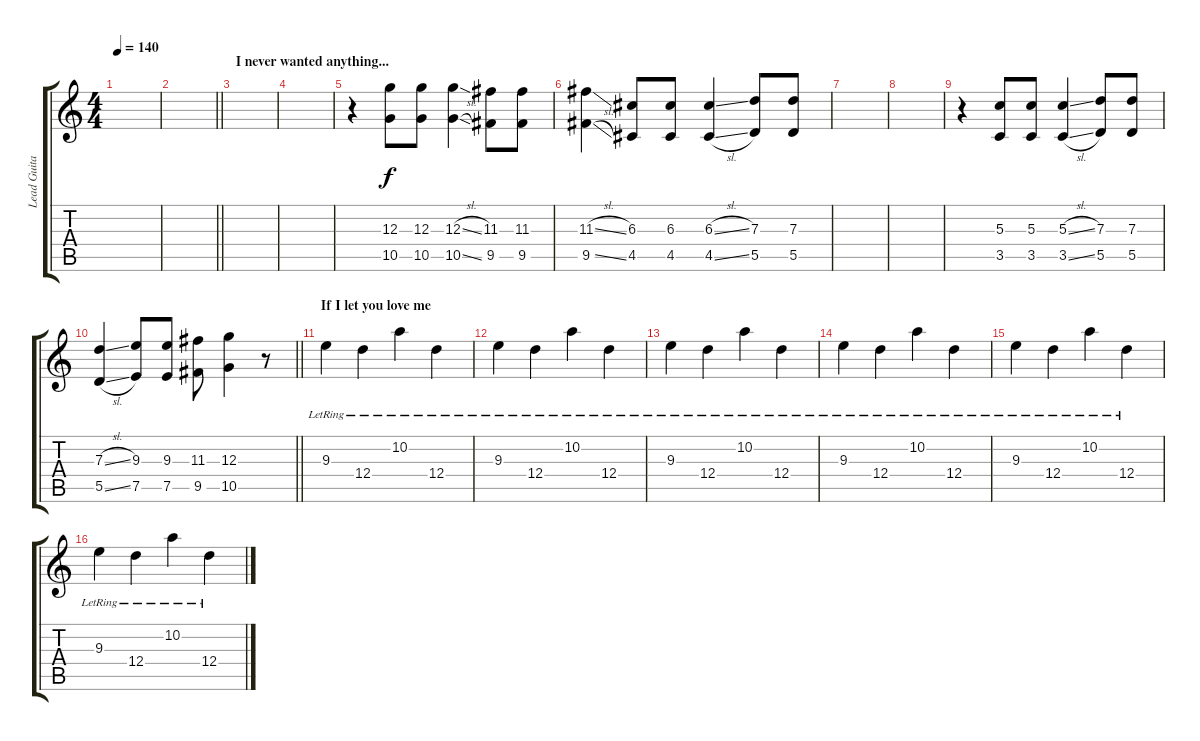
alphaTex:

\track ("Lead Guitar" "Lead Guita") {instrument overdrivenguitar}
\staff {score tabs}
\tuning (E4 B3 G3 D3 A2 E2) {hide}
\ts (4 4)
\tempo 140
\clef g2
\ks c
|
\barLineRight lightlight
|
\section ("" "I never wanted anything...")
|
|
r.4 (12.3 10.5).8 (12.3 10.5).8 (12.3{sl} 10.5{sl}).4 (11.3 9.5).8 (11.3 9.5).8 |
(11.3{sl} 9.5{sl}).4 (6.3 4.5).8 (6.3 4.5).8 (6.3{sl} 4.5{sl}).4 (7.3 5.5).8 (7.3 5.5).8 |
|
|
r.4 (5.3 3.5).8 (5.3 3.5).8 (5.3{sl} 3.5{sl}).4 (7.3 5.5).8 (7.3 5.5).8 |
\barLineRight lightlight
(7.3{sl} 5.5{sl}).4 (9.3 7.5).8 (9.3 7.5).8 (11.3 9.5).8 (12.3 10.5).4 r.8 |
\section ("" "If I let you love me")
9.3{lr}.4{volume 13 instrument electricguitarjazz} 12.4{lr}.4 10.2{lr}.4 12.4{lr}.4 |
9.3{lr}.4 12.4{lr}.4 10.2{lr}.4 12.4{lr}.4 |
9.3{lr}.4 12.4{lr}.4 10.2{lr}.4 12.4{lr}.4 |
9.3{lr}.4 12.4{lr}.4 10.2{lr}.4 12.4{lr}.4 |
9.3{lr}.4 12.4{lr}.4 10.2{lr}.4 12.4{lr}.4 |
9.3{lr}.4 12.4{lr}.4 10.2{lr}.4 12.4{lr}.4
